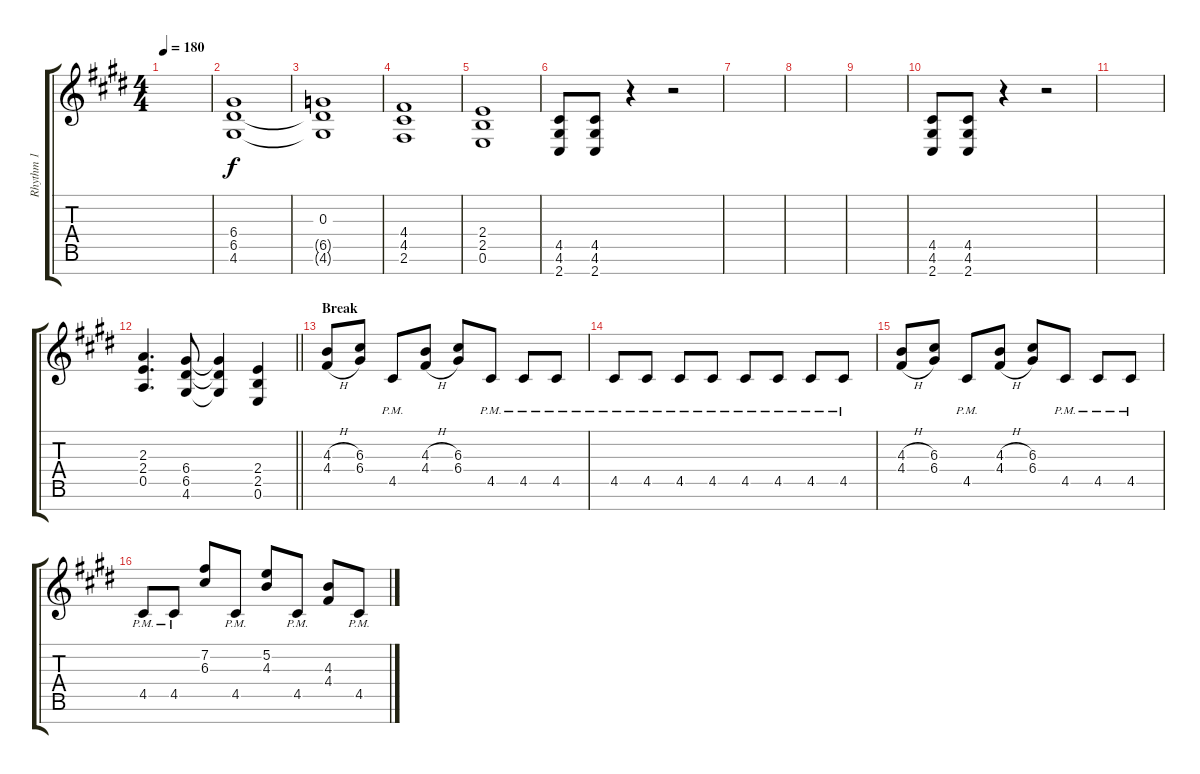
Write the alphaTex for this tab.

\track ("Rhythm 1" "Rhythm 1") {instrument distortionguitar}
\staff {score tabs}
\tuning (E4 B3 G3 D3 A2 E2 B1) {hide}
\ts (4 4)
\tempo 180
\clef g2
\ks c#minor
|
(6.4 6.5 4.6).1 |
(0.3 6.5{t} 4.6{t}).1 |
(4.4 4.5 2.6).1 |
(2.4 2.5 0.6).1 |
(4.5 4.6 2.7).8 (4.5 4.6 2.7).8 r.4 r.2 |
|
|
|
(4.5 4.6 2.7).8 (4.5 4.6 2.7).8 r.4 r.2 |
|
\barLineRight lightlight
(2.3 2.4 0.5).4{d} (6.4 6.5 4.6).8 (6.4{t} 6.5{t} 4.6{t}).4 (2.4 2.5 0.6).4 |
\section ("" "Break")
(4.3{h} 4.4{h}).8 (6.3 6.4).8 4.5{pm}.8 (4.3{h} 4.4{h}).8 (6.3 6.4).8 4.5{pm}.8 4.5{pm}.8 4.5{pm}.8 |
4.5{pm}.8 4.5{pm}.8 4.5{pm}.8 4.5{pm}.8 4.5{pm}.8 4.5{pm}.8 4.5{pm}.8 4.5{pm}.8 |
(4.3{h} 4.4{h}).8 (6.3 6.4).8 4.5{pm}.8 (4.3{h} 4.4{h}).8 (6.3 6.4).8 4.5{pm}.8 4.5{pm}.8 4.5{pm}.8 |
4.5{pm}.8 4.5{pm}.8 (7.2 6.3).8 4.5{pm}.8 (5.2 4.3).8 4.5{pm}.8 (4.3 4.4).8 4.5{pm}.8
